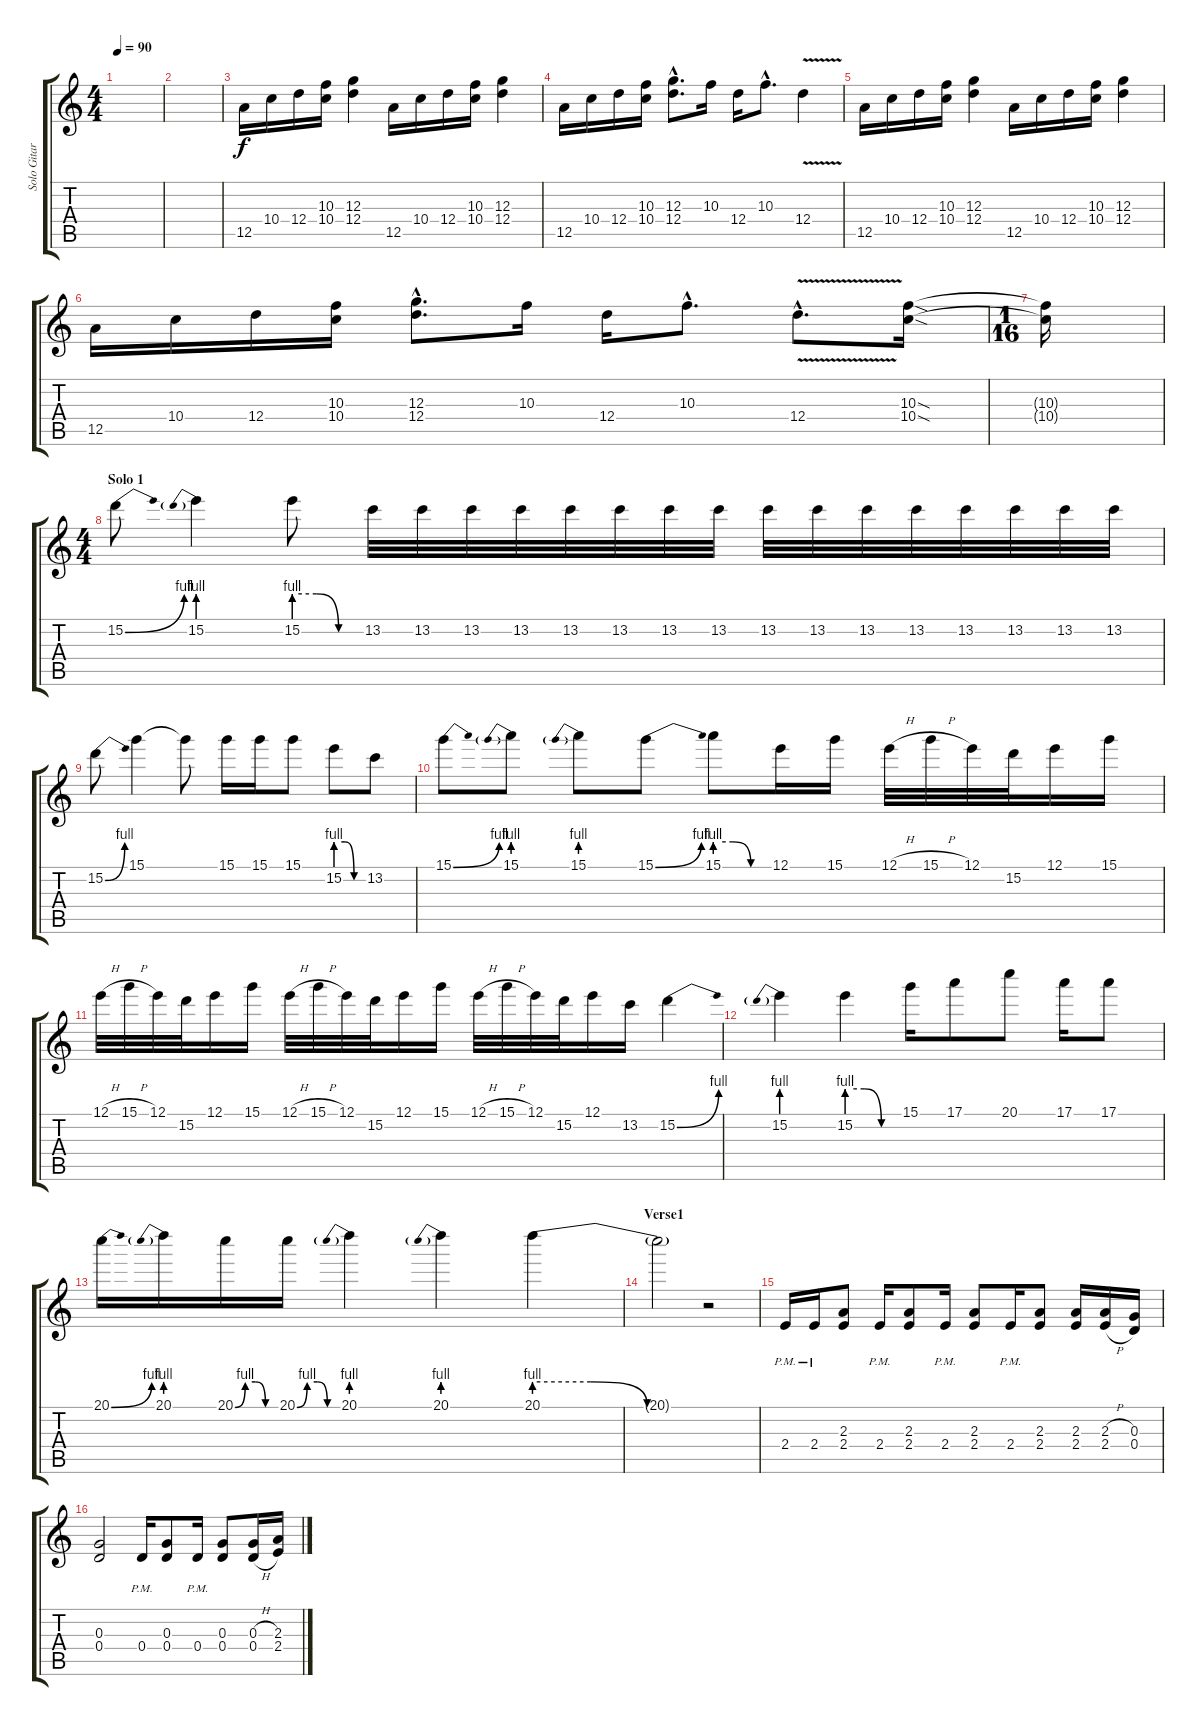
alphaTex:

\track ("Solo Gitarre" "Solo Gitar") {instrument distortionguitar}
\staff {score tabs}
\tuning (E4 B3 G3 D3 A2 E2) {hide}
\ts (4 4)
\tempo 90
\clef g2
\ks c
|
|
12.5.16 10.4.16 12.4.16 (10.3 10.4).16 (12.3 12.4).4 12.5.16 10.4.16 12.4.16 (10.3 10.4).16 (12.3 12.4).4 |
12.5.16 10.4.16 12.4.16 (10.3 10.4).16 (12.3{hac} 12.4{hac}).8{d} 10.3.16 12.4.16 10.3{hac}.8{d} 12.4{v}.4 |
12.5.16 10.4.16 12.4.16 (10.3 10.4).16 (12.3 12.4).4 12.5.16 10.4.16 12.4.16 (10.3 10.4).16 (12.3 12.4).4 |
12.5.16 10.4.16 12.4.16 (10.3 10.4).16 (12.3{hac} 12.4{hac}).8{d} 10.3.16 12.4.16 10.3{hac}.8{d} 12.4{v hac}.8{d} (10.3{sod} 10.4{sod}).16 |
\ts (1 16)
(10.3{t} 10.4{t}).16 |
\ts (4 4)
\section ("" "Solo 1")
15.2{be (bend 0 0 60 4)}.8 15.2{be (prebend 0 4 60 4)}.4 15.2{be (custom 0 4 20 4 40 0 60 0)}.8 13.2.32 13.2.32 13.2.32 13.2.32 13.2.32 13.2.32 13.2.32 13.2.32 13.2.32 13.2.32 13.2.32 13.2.32 13.2.32 13.2.32 13.2.32 13.2.32 |
15.2{be (bend 0 0 60 4)}.8 15.1.4 15.1{t}.8 15.1.16 15.1.16 15.1.8 15.2{be (custom 0 4 20 4 40 0 60 0)}.8 13.2.8 |
15.1{be (bend 0 0 60 4)}.8 15.1{be (prebend 0 4 60 4)}.8 15.1{be (prebend 0 4 60 4)}.8 15.1{be (bend 0 0 60 4)}.8 15.1{be (custom 0 4 20 4 40 0 60 0)}.8 12.1.16 15.1.16 12.1{h}.32 15.1{h}.32 12.1.32 15.2.32 12.1.16 15.1.16 |
12.1{h}.32 15.1{h}.32 12.1.32 15.2.32 12.1.16 15.1.16 12.1{h}.32 15.1{h}.32 12.1.32 15.2.32 12.1.16 15.1.16 12.1{h}.32 15.1{h}.32 12.1.32 15.2.32 12.1.16 13.2.16 15.2{be (bend 0 0 60 4)}.4 |
15.2{be (prebend 0 4 60 4)}.4 15.2{be (custom 0 4 20 4 40 0 60 0)}.4 15.1.16 17.1.8 20.1.8 17.1.16 17.1.8 |
20.1{be (bend 0 0 60 4)}.16 20.1{be (prebend 0 4 60 4)}.16 20.1{be (custom 0 0 15 4 30 4 45 0 60 0)}.16 20.1{be (custom 0 0 15 4 30 4 45 0 60 0)}.16 20.1{be (prebend 0 4 60 4)}.4 20.1{be (prebend 0 4 60 4)}.4 20.1{be (custom 0 4 20 4 40 0 60 0)}.4 |
\section ("" "Verse1")
20.1{t}.2 r.2 |
2.4{pm}.16 2.4{pm}.16 (2.3 2.4).8 2.4{pm}.16 (2.3 2.4).8 2.4{pm}.16 (2.3 2.4).8 2.4{pm}.16 (2.3 2.4).8 (2.3 2.4).16 (2.3{h} 2.4{h}).16 (0.3 0.4).16 |
(0.3 0.4).2 0.4{pm}.16 (0.3 0.4).8 0.4{pm}.16 (0.3 0.4).8 (0.3{h} 0.4{h}).16 (2.3 2.4).16
